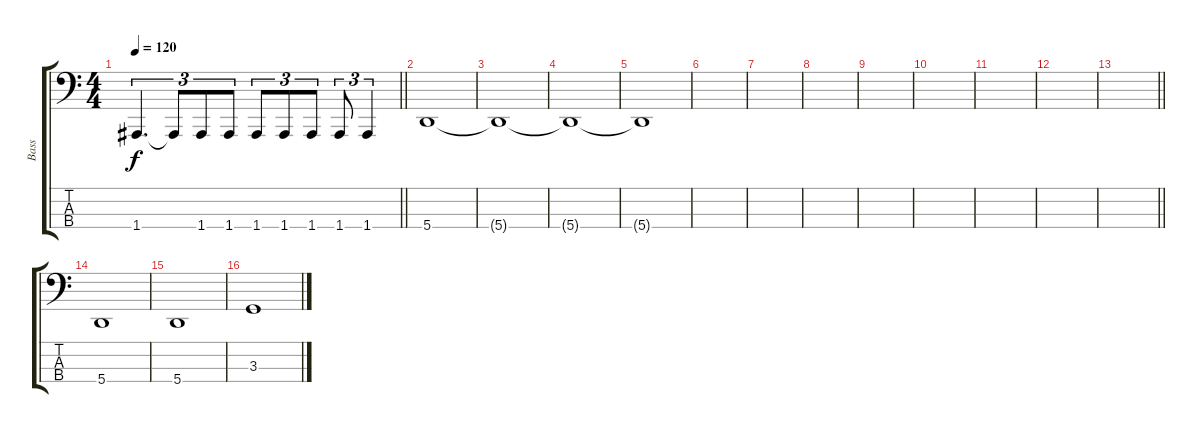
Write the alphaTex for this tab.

\track ("Bass" "Bass") {instrument electricbasspick}
\staff {score tabs}
\tuning (D2 A1 E1 A0) {hide}
\ts (4 4)
\tempo 120
\clef f4
\barLineRight lightlight
\ks c
1.4.4{d tu (3 2) dy f} 1.4{t}.8{tu (3 2)} 1.4.8{tu (3 2)} 1.4.8{tu (3 2)} 1.4.8{tu (3 2)} 1.4.8{tu (3 2)} 1.4.8{tu (3 2)} 1.4.8{tu (3 2)} 1.4.4{tu (3 2)} |
\section ("" "")
5.4.1 |
5.4{t}.1 |
5.4{t}.1 |
5.4{t}.1 |
|
|
|
|
|
|
|
\barLineRight lightlight
|
\section ("" "")
5.4.1 |
5.4.1 |
3.3.1
